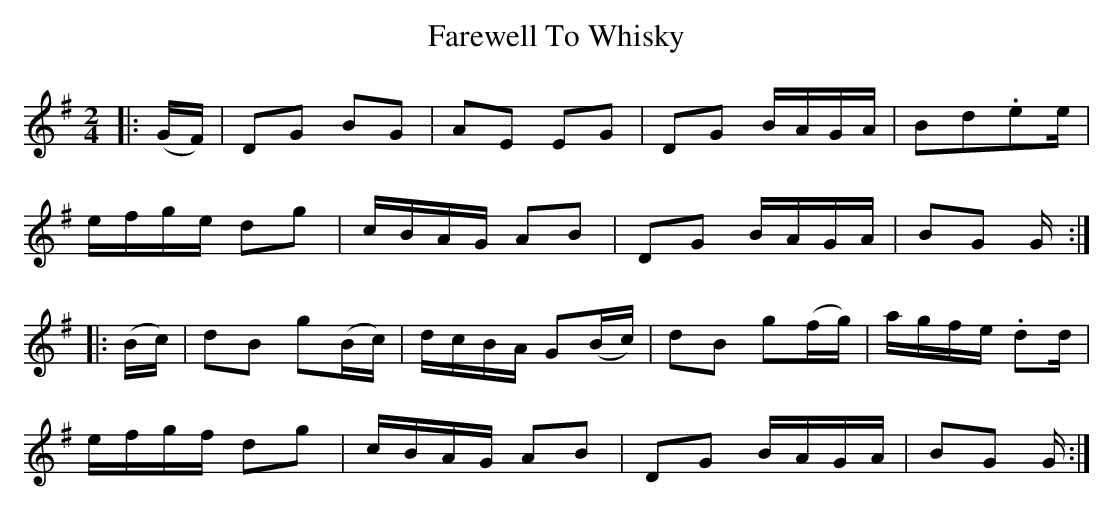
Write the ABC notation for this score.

X:1
T: Farewell To Whisky
M: 2/4
L: 1/8
K: Gmaj
|:(G/F/)|DG BG|AE EG|DG B/A/G/A/|Bd.ee/|
e/f/g/e/ dg|c/B/A/G/ AB|DG B/A/G/A/|BG G/:|
|:(B/c/)|dB g(B/c/)|d/c/B/A/ G(B/c/)|dB g(f/g/)|a/g/f/e/ .dd/|
e/f/g/f/ dg|c/B/A/G/ AB|DG B/A/G/A/|BG G/:|
